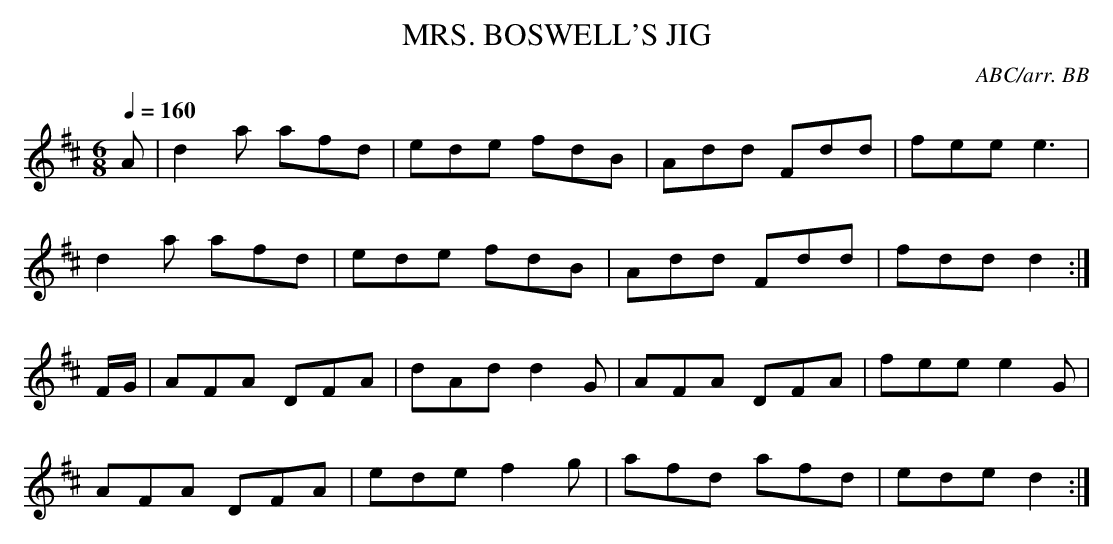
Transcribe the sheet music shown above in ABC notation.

X:1
T:MRS. BOSWELL'S JIG
C:ABC/arr. BB
L:1/8
M:6/8
Q:1/4=160
K:D % source key Bb
A|d2a afd|ede fdB|Add Fdd|fee e3|
d2a afd|ede fdB|Add Fdd|fdd d2 :|
F/G/|AFA DFA|dAd d2G|AFA DFA|fee e2G|
AFA DFA|ede f2g|afd afd|ede d2 :|
